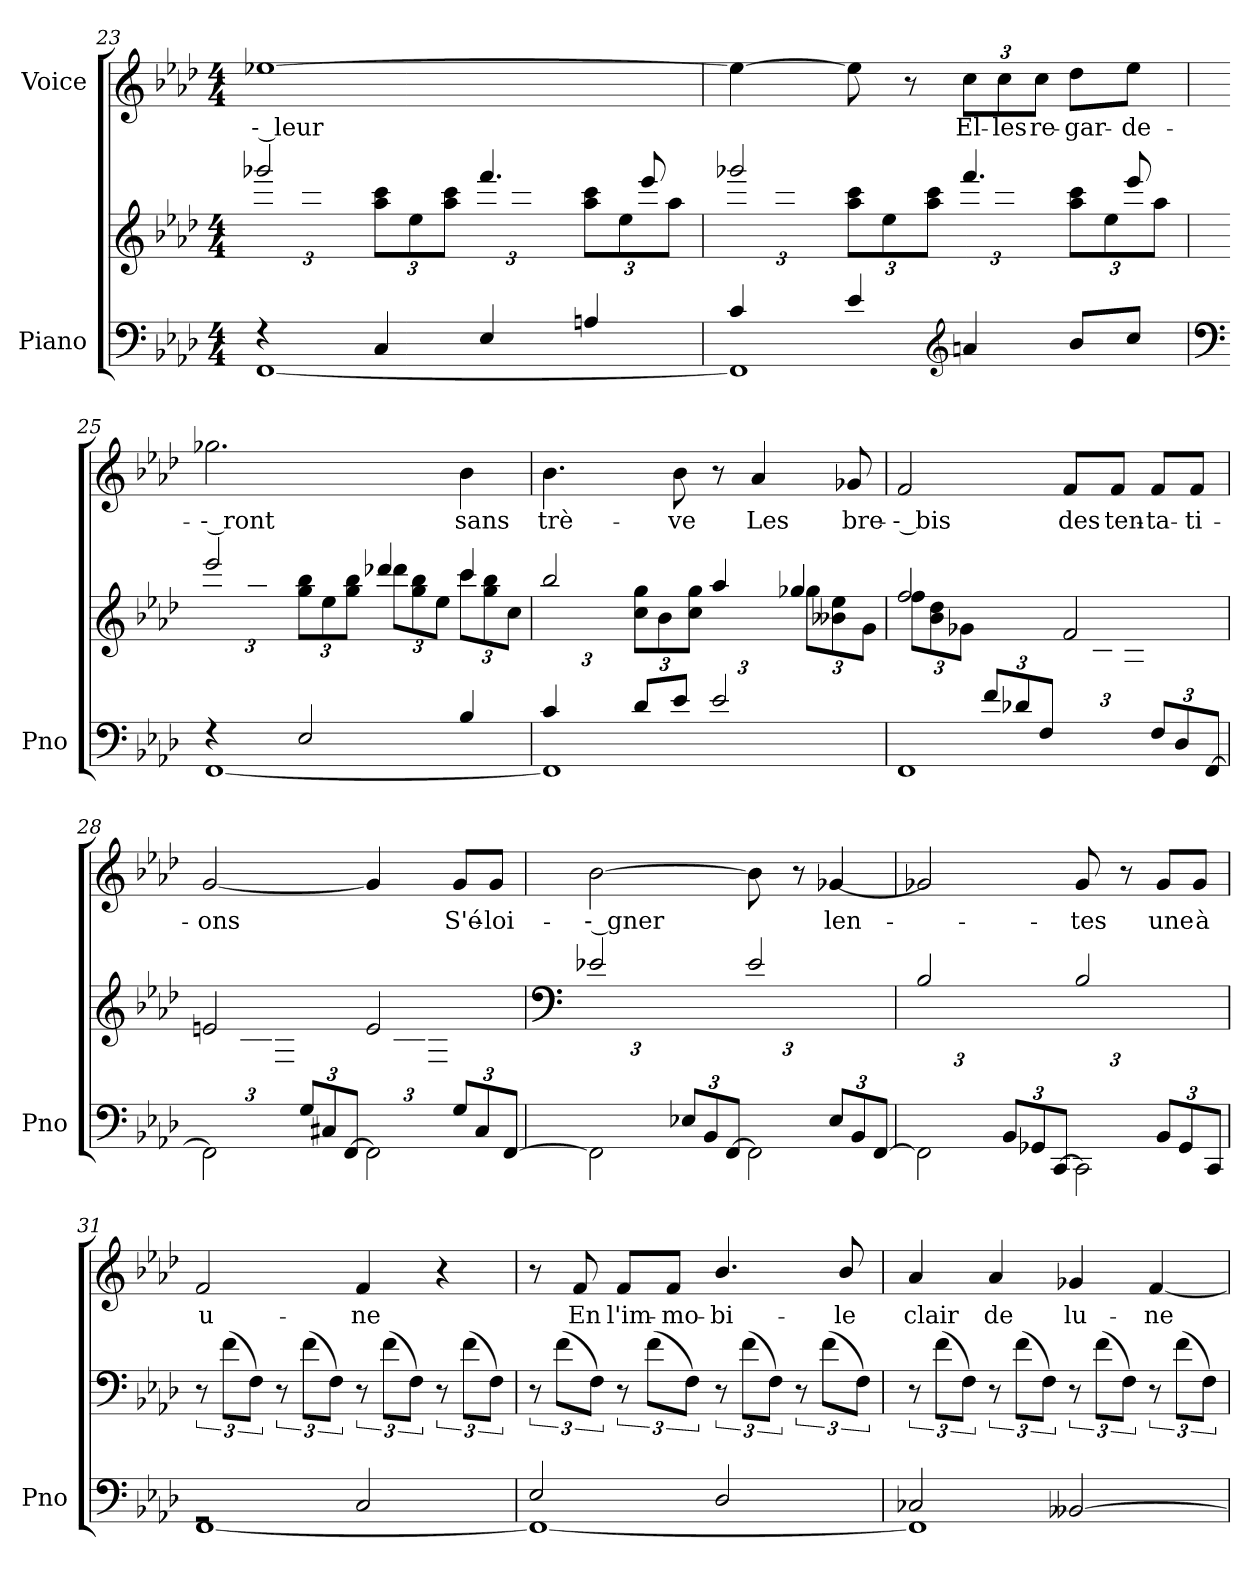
**kern	**kern	**kern	**text
*part2	*part2	*part1	*part1
*staff3	*staff2	*staff1	*staff1
*I"Piano	*	*I"Voice	*
*I'Pno	*	*	*
!!LO:PB:g=z
*clefF4	*clefG2	*clefG2	*
*k[b-e-a-d-]	*k[b-e-a-d-]	*k[b-e-a-d-]	*
*M4/4	*M4/4	*M4/4	*
=23	=23	=23	=23
*^	*^	*	*
*	*	*	*Xbrackettup	*	*
!	!	!	!	!	!LO:LY:b
4r	[1FF	2ggg-X/	12ggg-\Lyy	[1ee-X	-- leur
.	.	.	12aan\ 12ccc\	.	.
.	.	.	12ee-\J	.	.
4C/	.	.	12aa\ 12ccc\L	.	.
.	.	.	12ee-\	.	.
.	.	.	12aa\ 12ccc\J	.	.
4E-/	.	4.fff/	12fff\Lyy	.	.
.	.	.	12aa\ 12ccc\	.	.
.	.	.	12ee-\J	.	.
4An/	.	.	12aa\ 12ccc\L	.	.
.	.	.	12ee-\	.	.
.	.	8eee-/	.	.	.
.	.	.	12aa\J	.	.
=24	=24	=24	=24	=24	=24
4c/	1FF]	2ggg-X/	12ggg-\Lyy	4ee-\_	.
.	.	.	12aan\ 12ccc\	.	.
.	.	.	12ee-\J	.	.
4e-/	.	.	12aa\ 12ccc\L	8ee-\]	.
.	.	.	12ee-\	.	.
.	.	.	.	8r	.
.	.	.	12aa\ 12ccc\J	.	.
*clefG2	*	*	*	*	*
!	!	!	!	!	!LO:LY:b
4an/	.	4.fff/	12fff\Lyy	12cc\L	El-
!	!	!	!	!	!LO:LY:b
.	.	.	12aa\ 12ccc\	12cc\	-les
!	!	!	!	!	!LO:LY:b
.	.	.	12ee-\J	12cc\J	re-
!	!	!	!	!	!LO:LY:b
8b-/L	.	.	12aa\ 12ccc\L	8dd-\L	-gar-
.	.	.	12ee-\	.	.
!	!	!	!	!	!LO:LY:b
8cc/J	.	8eee-/	.	8ee-\J	-de-
.	.	.	12aa\J	.	.
!!LO:LB:g=z
=25	=25	=25	=25	=25	=25
*clefF4	*	*	*	*	*
!	!	!	!	!	!LO:LY:b
4r	[1FF	2eee-/	12eee-\Lyy	2.gg-X\	-- ront
.	.	.	12gg-X\ 12bb-\	.	.
.	.	.	12ee-\J	.	.
2E-/	.	.	12gg-\ 12bb-\L	.	.
.	.	.	12ee-\	.	.
.	.	.	12gg-\ 12bb-\J	.	.
.	.	4ddd-X/	12ddd-\L	.	.
.	.	.	12gg-\ 12bb-\	.	.
.	.	.	12ee-\J	.	.
!	!	!	!	!	!LO:LY:b
4B-/	.	4ccc/	12ccc\L	4b-\	sans
.	.	.	12gg-\ 12bb-\	.	.
.	.	.	12cc\J	.	.
=26	=26	=26	=26	=26	=26
!	!	!	!	!	!LO:LY:b
4c/	1FF]	2bb-/	12bb-\Lyy	4.b-\	trè-
.	.	.	12cc\ 12gg-X\	.	.
.	.	.	12b-\J	.	.
8d-/L	.	.	12cc\ 12gg-\L	.	.
.	.	.	12b-\	.	.
!	!	!	!	!	!LO:LY:b
8e-/J	.	.	.	8b-\	-ve
.	.	.	12cc\ 12gg-\J	.	.
2e-/	.	4aa-/	12aa-\Lyy	8r	.
.	.	.	12cc-X\ 12ee-\	.	.
!	!	!	!	!	!LO:LY:b
.	.	.	.	4a-/	Les
.	.	.	12g-X\J	.	.
.	.	4gg-X/	12gg-\L	.	.
.	.	.	12b--X\ 12ee-\	.	.
!	!	!	!	!	!LO:LY:b
.	.	.	.	8g-X/	bre-
.	.	.	12g-\J	.	.
!!LO:LB:g=z
=27	=27	=27	=27	=27	=27
!	!	!	!	!	!LO:LY:b
4ryy	1FF	2ff/	12ff\L	2f/	-- bis
.	.	.	12b-\ 12dd-\	.	.
.	.	.	12g-X\J	.	.
*Xbrackettup	*	*	*	*	*
12f/L	.	.	4ryy	.	.
12d-X/	.	.	.	.	.
12F/J	.	.	.	.	.
!	!	!	!	!	!LO:LY:b
4ryy	.	2f/	12f\Lyy	8f/L	des
.	.	.	12B-\ 12d-\	.	.
!	!	!	!	!	!LO:LY:b
.	.	.	.	8f/J	ten-
.	.	.	12G-X\J	.	.
!	!	!	!	!	!LO:LY:b
12F/L	.	.	4ryy	8f/L	-ta-
12D-/	.	.	.	.	.
!	!	!	!	!	!LO:LY:b
.	.	.	.	8f/J	-ti-
[12FF/J	.	.	.	.	.
=28	=28	=28	=28	=28	=28
!	!	!	!	!	!LO:LY:b
4ryy	2FF\]	2en/	12e\Lyy	[2g/	-ons
.	.	.	12B-\ 12c#X\	.	.
.	.	.	12F#X\J	.	.
12G/L	.	.	4ryy	.	.
12C#X/	.	.	.	.	.
[12FF/J	.	.	.	.	.
4ryy	2FF\]	2e/	12e\Lyy	4g/]	.
.	.	.	12B-\ 12c#\	.	.
.	.	.	12F#\J	.	.
!	!	!	!	!	!LO:LY:b
12G/L	.	.	4ryy	8g/L	S'é-
12C#/	.	.	.	.	.
!	!	!	!	!	!LO:LY:b
.	.	.	.	8g/J	-loi-
[12FF/J	.	.	.	.	.
!!LO:LB:g=z
=29	=29	=29	=29	=29	=29
*	*	*clefF4	*	*	*
!	!	!	!	!	!LO:LY:b
4ryy	2FF\]	2e-X/	12e-\Lyy	[2b-\	-- gner
.	.	.	12G-X\ 12B-\	.	.
.	.	.	12Dn\J	.	.
12E-X/L	.	.	4ryy	.	.
12BB-/	.	.	.	.	.
[12FF/J	.	.	.	.	.
4ryy	2FF\]	2e-/	12e-\Lyy	8b-\]	.
.	.	.	12E-\ 12G-\	.	.
.	.	.	.	8r	.
.	.	.	12D\J	.	.
!	!	!	!	!	!LO:LY:b
12E-/L	.	.	4ryy	[4g-X/	len-
12BB-/	.	.	.	.	.
[12FF/J	.	.	.	.	.
=30	=30	=30	=30	=30	=30
4ryy	2FF\]	2B-/	12B-\Lyy	2g-X/]	.
.	.	.	12E-\ 12G-X\	.	.
.	.	.	12AAn\J	.	.
12BB-/L	.	.	4ryy	.	.
12GG-X/	.	.	.	.	.
[12CC/J	.	.	.	.	.
!	!	!	!	!	!LO:LY:b
4ryy	2CC\]	2B-/	12B-\Lyy	8g-/	-tes
.	.	.	12E-\ 12G-\	.	.
.	.	.	.	8r	.
.	.	.	12AA\J	.	.
!	!	!	!	!	!LO:LY:b
12BB-/L	.	.	4ryy	8g-/L	une
12GG-/	.	.	.	.	.
!	!	!	!	!	!LO:LY:b
.	.	.	.	8g-/J	à
12CC/J	.	.	.	.	.
*	*	*v	*v	*	*
!!LO:PB:g=z
=31	=31	=31	=31	=31
*	*	*brackettup	*	*
!	!	!	!	!LO:LY:b
2rGG	[1FF	12r	2f/	u-
.	.	(>12f\L	.	.
.	.	12F\J)	.	.
.	.	12r	.	.
.	.	(>12f\L	.	.
.	.	12F\J)	.	.
!	!	!	!	!LO:LY:b
2C/	.	12r	4f/	-ne
.	.	(>12f\L	.	.
.	.	12F\J)	.	.
.	.	12r	4r	.
.	.	(>12f\L	.	.
.	.	12F\J)	.	.
=32	=32	=32	=32	=32
2E-/	1FF_	12r	8r	.
.	.	(>12f\L	.	.
!	!	!	!	!LO:LY:b
.	.	.	8f/	En
.	.	12F\J)	.	.
!	!	!	!	!LO:LY:b
.	.	12r	8f/L	l'im-
.	.	(>12f\L	.	.
!	!	!	!	!LO:LY:b
.	.	.	8f/J	-mo-
.	.	12F\J)	.	.
!	!	!	!	!LO:LY:b
2D-/	.	12r	4.b-/	-bi-
.	.	(>12f\L	.	.
.	.	12F\J)	.	.
.	.	12r	.	.
.	.	(>12f\L	.	.
!	!	!	!	!LO:LY:b
.	.	.	8b-/	-le
.	.	12F\J)	.	.
!!LO:LB:g=z
=33	=33	=33	=33	=33
!	!	!	!	!LO:LY:b
2C-X/	1FF]	12r	4a-/	clair
.	.	(>12f\L	.	.
.	.	12F\J)	.	.
!	!	!	!	!LO:LY:b
.	.	12r	4a-/	de
.	.	(>12f\L	.	.
.	.	12F\J)	.	.
!	!	!	!	!LO:LY:b
[2BB--X/	.	12r	4g-X/	lu-
.	.	(>12f\L	.	.
.	.	12F\J)	.	.
!	!	!	!	!LO:LY:b
.	.	12r	[4f/	-ne
.	.	(>12f\L	.	.
.	.	12F\J)	.	.
*v	*v	*	*	*
=	=	=	=
*-	*-	*-	*-
